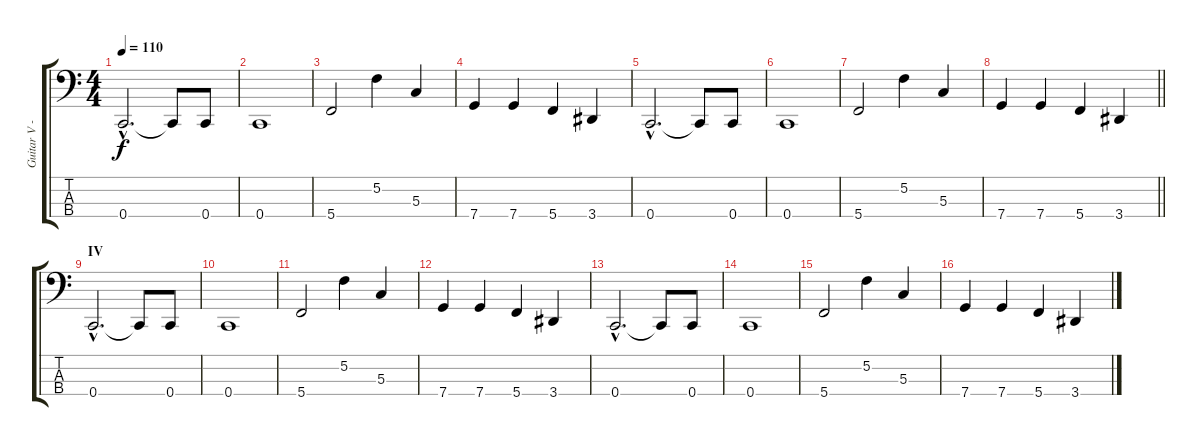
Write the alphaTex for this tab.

\track ("Guitar V - Bass" "Guitar V -") {instrument electricbassfinger}
\staff {score tabs}
\tuning (F2 C2 G1 C1) {hide}
\ts (4 4)
\tempo 110
\clef f4
\ks c
0.4{hac}.2{d dy f} 0.4{t}.8 0.4.8 |
0.4.1 |
5.4.2 5.2.4 5.3.4 |
7.4.4 7.4.4 5.4.4 3.4.4 |
0.4{hac}.2{d} 0.4{t}.8 0.4.8 |
0.4.1 |
5.4.2 5.2.4 5.3.4 |
\barLineRight lightlight
7.4.4 7.4.4 5.4.4 3.4.4 |
\section ("" "IV")
0.4{hac}.2{d} 0.4{t}.8 0.4.8 |
0.4.1 |
5.4.2 5.2.4 5.3.4 |
7.4.4 7.4.4 5.4.4 3.4.4 |
0.4{hac}.2{d} 0.4{t}.8 0.4.8 |
0.4.1 |
5.4.2 5.2.4 5.3.4 |
7.4.4 7.4.4 5.4.4 3.4.4
